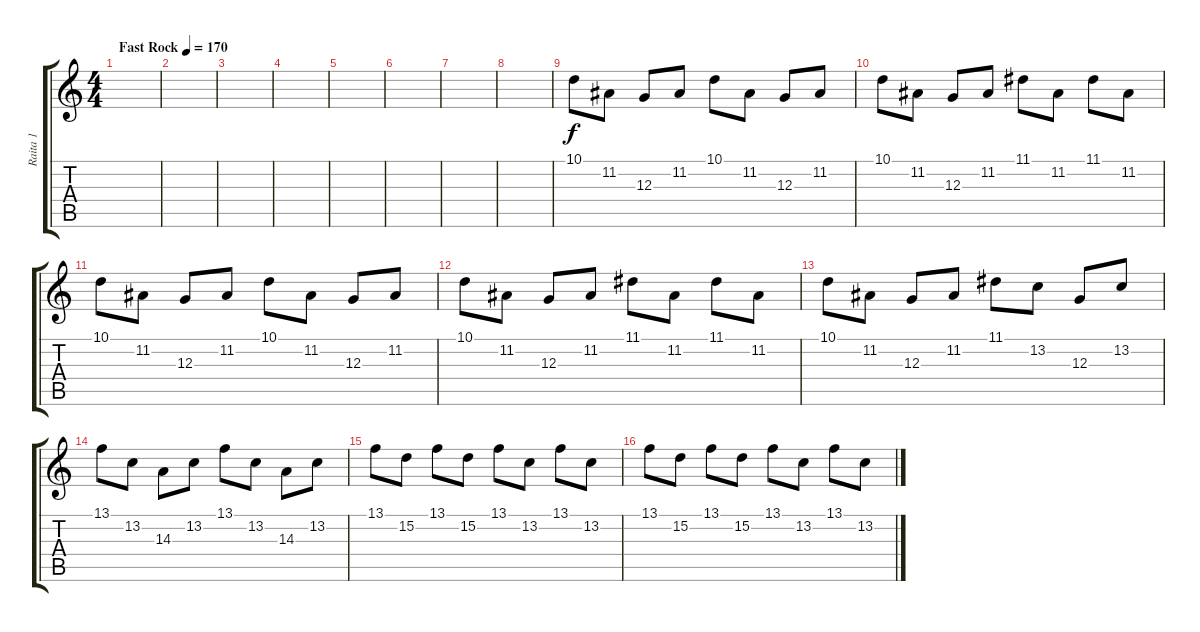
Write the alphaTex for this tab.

\track ("Raita 1" "Raita 1") {instrument pad1newage}
\staff {score tabs}
\tuning (E4 B3 G3 D3 A2 E2) {hide}
\ts (4 4)
\tempo (170 "Fast Rock")
\tempo 90
\tempo (170 "Fast Rock")
\clef g2
\ks c
|
|
|
|
|
|
|
|
10.1.8{volume 10} 11.2.8 12.3.8 11.2.8 10.1.8 11.2.8 12.3.8 11.2.8 |
10.1.8 11.2.8 12.3.8 11.2.8 11.1.8 11.2.8 11.1.8 11.2.8 |
10.1.8 11.2.8 12.3.8 11.2.8 10.1.8 11.2.8 12.3.8 11.2.8 |
10.1.8 11.2.8 12.3.8 11.2.8 11.1.8 11.2.8 11.1.8 11.2.8 |
10.1.8 11.2.8 12.3.8 11.2.8 11.1.8 13.2.8 12.3.8 13.2.8 |
13.1.8 13.2.8 14.3.8 13.2.8 13.1.8 13.2.8 14.3.8 13.2.8 |
13.1.8 15.2.8 13.1.8 15.2.8 13.1.8 13.2.8 13.1.8 13.2.8 |
13.1.8 15.2.8 13.1.8 15.2.8 13.1.8 13.2.8 13.1.8 13.2.8
